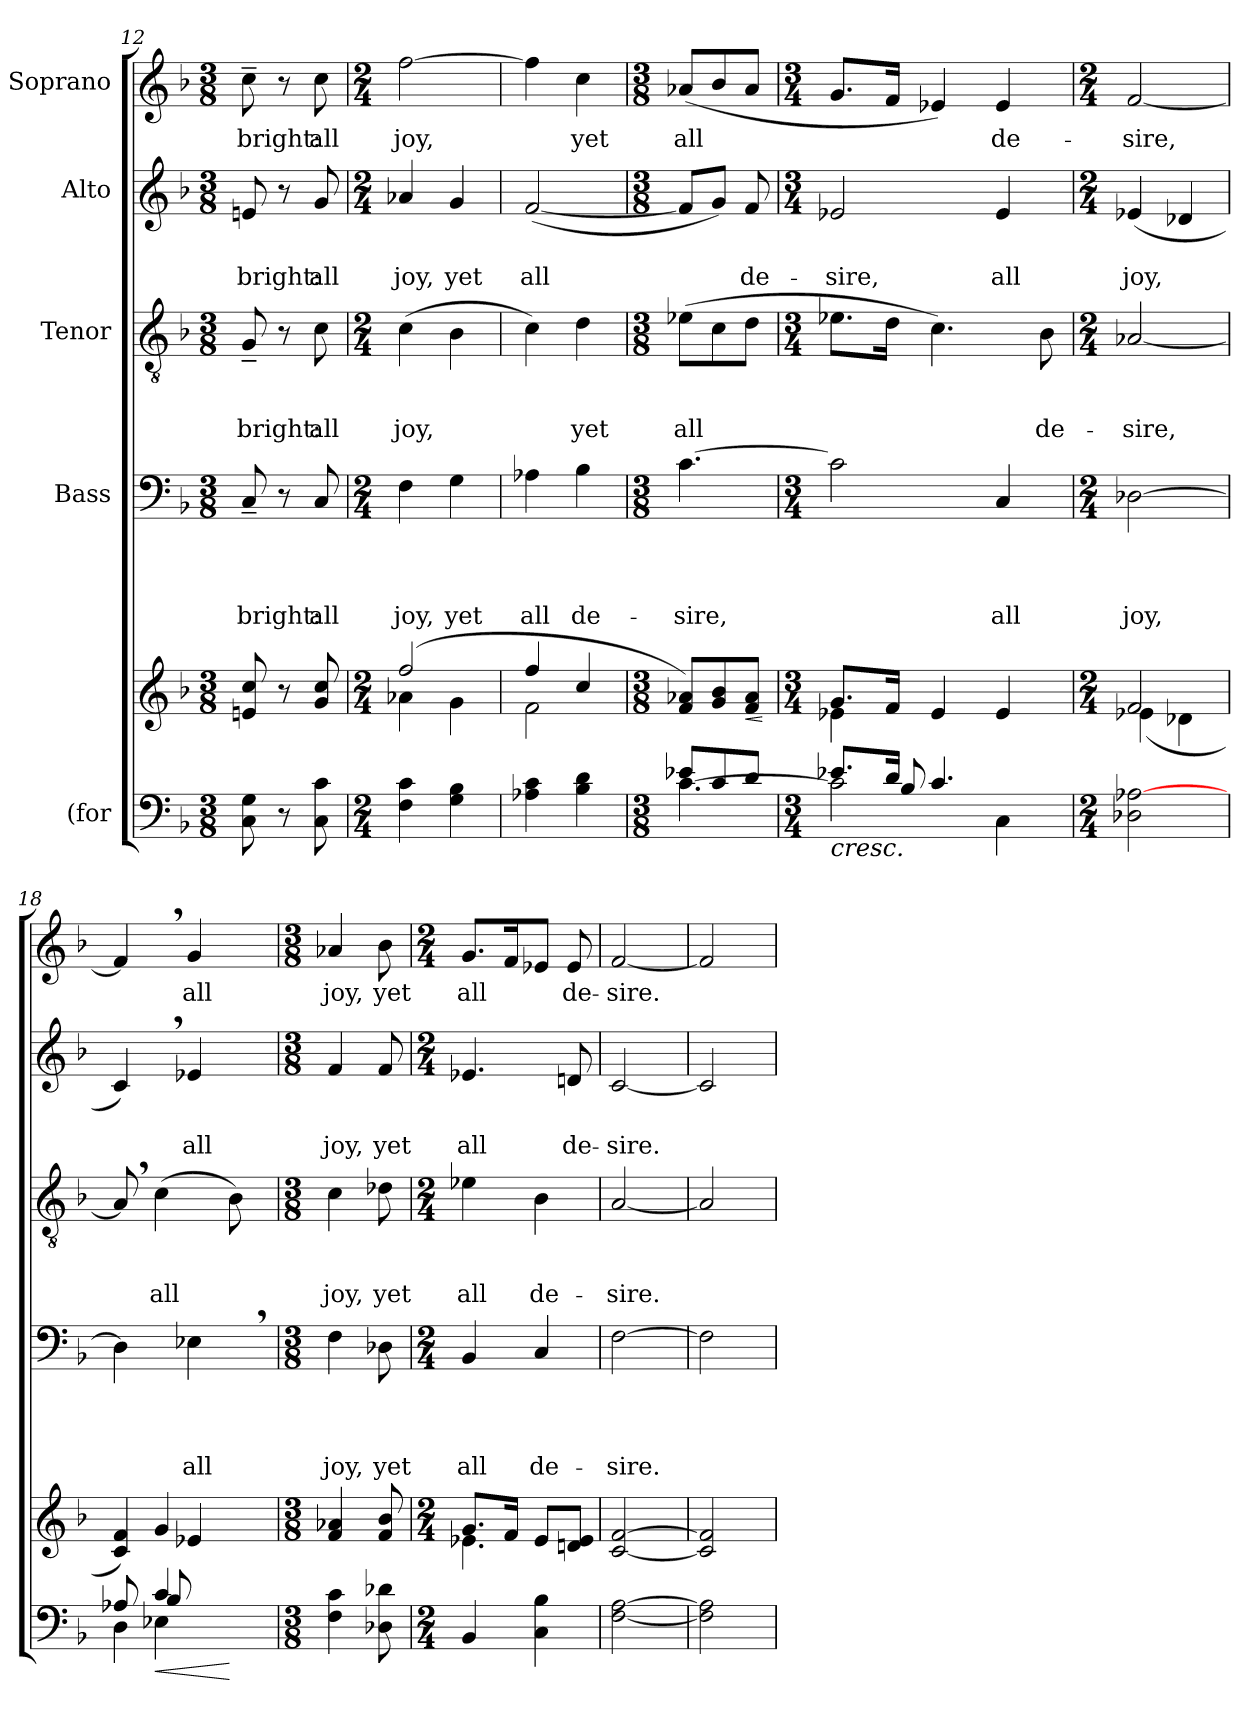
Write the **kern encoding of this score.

**kern	**kern	**dynam	**kern	**text	**text	**text	**text	**kern	**text	**text	**text	**kern	**text	**text	**kern	**text
*part5	*part5	*part5	*part4	*part4	*part4	*part4	*part4	*part3	*part3	*part3	*part3	*part2	*part2	*part2	*part1	*part1
*staff6	*staff5	*staff5/6	*staff4	*staff4	*staff4	*staff4	*staff4	*staff3	*staff3	*staff3	*staff3	*staff2	*staff2	*staff2	*staff1	*staff1
*I"(for	*	*	*I"Bass	*	*	*	*	*I"Tenor	*	*	*	*I"Alto	*	*	*I"Soprano	*
!!LO:PB:g=z
*clefF4	*clefG2	*	*clefF4	*	*	*	*	*clefGv2	*	*	*	*clefG2	*	*	*clefG2	*
*k[b-]	*k[b-]	*	*k[b-]	*	*	*	*	*k[b-]	*	*	*	*k[b-]	*	*	*k[b-]	*
*F:	*F:	*	*F:	*	*	*	*	*F:	*	*	*	*F:	*	*	*F:	*
*M3/8	*M3/8	*	*M3/8	*	*	*	*	*M3/8	*	*	*	*M3/8	*	*	*M3/8	*
=12	=12	=12	=12	=12	=12	=12	=12	=12	=12	=12	=12	=12	=12	=12	=12	=12
!	!	!	!	!	!	!	!LO:LY:b	!	!	!	!LO:LY:b	!	!	!LO:LY:b	!	!LO:LY:b
8C\ 8G\	8en/ 8cc/	.	8C~</	.	.	.	bright:	8G~</	.	.	bright:	8en/	.	bright:	8cc~>\	bright:
8r	8r	.	8r	.	.	.	.	8r	.	.	.	8r	.	.	8r	.
!	!	!	!	!	!	!	!LO:LY:b	!	!	!	!LO:LY:b	!	!	!LO:LY:b	!	!LO:LY:b
8C\ 8c\	8g/ 8cc/	.	8C/	.	.	.	all	8c\	.	.	all	8g/	.	all	8cc\	all
=13	=13	=13	=13	=13	=13	=13	=13	=13	=13	=13	=13	=13	=13	=13	=13	=13
*M2/4	*M2/4	*	*M2/4	*	*	*	*	*M2/4	*	*	*	*M2/4	*	*	*M2/4	*
*	*^	*	*	*	*	*	*	*	*	*	*	*	*	*	*	*
!	!	!	!	!	!	!	!	!LO:LY:b	!	!	!	!LO:LY:b	!	!	!LO:LY:b	!	!LO:LY:b
4F\ 4c\	(2ff/	4a-X\	.	4F\	.	.	.	joy,	(>4c\	.	.	joy,	4a-X/	.	joy,	[>2ff\	joy,
!	!	!	!	!	!	!	!	!LO:LY:b	!	!	!	!	!	!	!LO:LY:b	!	!
4G\ 4B-\	.	4g\	.	4G\	.	.	.	yet	4B-\	.	.	.	4g/	.	yet	.	.
=14	=14	=14	=14	=14	=14	=14	=14	=14	=14	=14	=14	=14	=14	=14	=14	=14	=14
!	!	!	!	!	!	!	!	!LO:LY:b	!	!	!	!	!	!	!LO:LY:b	!	!
4A-X\ 4c\	(<2f\	4ff/)	.	4A-X\	.	.	.	all	4c\)	.	.	.	(<[<2f/	.	all	4ff\]	.
!	!	!	!	!	!	!	!	!LO:LY:b	!	!	!	!LO:LY:b	!	!	!	!	!LO:LY:b
4B-\ 4d\	.	4cc/	.	4B-\	.	.	.	de-	4d\	.	.	yet	.	.	.	4cc\	yet
*	*v	*v	*	*	*	*	*	*	*	*	*	*	*	*	*	*	*
=15	=15	=15	=15	=15	=15	=15	=15	=15	=15	=15	=15	=15	=15	=15	=15	=15
*M3/8	*M3/8	*	*M3/8	*	*	*	*	*M3/8	*	*	*	*M3/8	*	*	*M3/8	*
*^	*^	*	*	*	*	*	*	*	*	*	*	*	*	*	*	*
!	!	!	!	!	!	!	!	!	!LO:LY:b	!	!	!	!LO:LY:b	!	!	!	!	!LO:LY:b
*	*	*v	*v	*	*	*	*	*	*	*	*	*	*	*	*	*	*	*
[<4.c\	8e-X/L	8f/ 8a-X/L)	.	[>4.c\	.	.	.	-sire,	(>8e-X\L	.	.	all	8f/L]	.	.	(<8a-X/L	all
.	8c/	8g/ 8b-/	.	.	.	.	.	.	8c\	.	.	.	8g/J)	.	.	8b-/	.
!	!	!	!LO:HP:b	!	!	!	!	!	!	!	!	!	!	!	!LO:LY:b	!	!
.	8d/J	8f/ 8a-/J	<	.	.	.	.	.	8d\J	.	.	.	8f/	.	de-	8a-/J	.
*v	*v	*	*	*	*	*	*	*	*	*	*	*	*	*	*	*	*
.	.	[	.	.	.	.	.	.	.	.	.	.	.	.	.	.
=16	=16	=16	=16	=16	=16	=16	=16	=16	=16	=16	=16	=16	=16	=16	=16	=16
*M3/4	*M3/4	*	*M3/4	*	*	*	*	*M3/4	*	*	*	*M3/4	*	*	*M3/4	*
!	!	!LO:HP:b=2	!	!	!	!	!	!	!	!	!	!	!	!LO:LY:b	!	!
*^	*^	*	*	*	*	*	*	*	*	*	*	*	*	*	*	*
*	*^	*	*^	*	*	*	*	*	*	*	*	*	*	*	*	*	*	*
2c\]	8.e-X/L	8.ryy	16ryy	4e-X\	8.g/L	<	2c\]	.	.	.	.	8.e-X\L	.	.	.	2e-X/	.	-sire,	8.g/L	.
.	.	.	2ryy	.	.	.	.	.	.	.	.	.	.	.	.	.	.	.	.	.
.	16d/Jk	8B-/	.	.	16f/Jk	.	.	.	.	.	.	16d\Jk	.	.	.	.	.	.	16f/Jk	.
.	4.c/	.	.	2ryy	4e-/	.	.	.	.	.	.	4.c\)	.	.	.	.	.	.	4e-X/)	.
.	.	4..ryy	.	.	.	.	.	.	.	.	.	.	.	.	.	.	.	.	.	.
!	!	!	!	!	!	!	!	!	!	!	!LO:LY:b	!	!	!	!	!	!	!LO:LY:b	!	!LO:LY:b
4C\	.	.	.	.	4e-/	.	4C/	.	.	.	all	.	.	.	.	4e-/	.	all	4e-/	de-
.	.	.	8.ryy	.	.	.	.	.	.	.	.	.	.	.	.	.	.	.	.	.
!	!	!	!	!	!	!	!	!	!	!	!	!	!	!	!LO:LY:b	!	!	!	!	!
.	8ryy	.	.	.	.	.	.	.	.	.	.	8B-\	.	.	de-	.	.	.	.	.
*v	*v	*v	*	*	*	*	*	*	*	*	*	*	*	*	*	*	*	*	*	*
*	*v	*v	*v	*	*	*	*	*	*	*	*	*	*	*	*	*	*	*
=17	=17	=17	=17	=17	=17	=17	=17	=17	=17	=17	=17	=17	=17	=17	=17	=17
*M2/4	*M2/4	*	*M2/4	*	*	*	*	*M2/4	*	*	*	*M2/4	*	*	*M2/4	*
*^	*^	*	*	*	*	*	*	*	*	*	*	*	*	*	*	*
!	!	!	!	!	!	!	!	!	!LO:LY:b	!	!	!	!LO:LY:b	!	!	!LO:LY:b	!	!LO:LY:b
*v	*v	*	*	*	*	*	*	*	*	*	*	*	*	*	*	*	*	*
2D-X\ [>2A-X\	2f/	(>4e-X\	.	[>2D-X\	.	.	.	joy,	[<2A-X/	.	.	-sire,	(<4e-X/	.	joy,	[<2f/	-sire,
.	.	4d-X\	.	.	.	.	.	.	.	.	.	.	4d-X/	.	.	.	.
=18	=18	=18	=18	=18	=18	=18	=18	=18	=18	=18	=18	=18	=18	=18	=18	=18	=18
*^	*	*	*	*	*	*	*	*	*	*	*	*	*	*	*	*	*
*	*^	*	*	*	*	*	*	*	*	*	*	*	*	*	*	*	*	*
*	*	*^	*	*	*	*	*	*	*	*	*	*	*	*	*	*	*	*	*
4D\	8A-/	8ryy	8ryy	4c/ 4f/)	8ryy	.	4D-\]	.	.	.	.	8A-,>/]	.	.	.	4c,>/)	.	.	4f,>/]	.
!	!	!	!	!	!	!LO:HP:b=2	!	!	!	!	!	!	!	!	!LO:LY:b	!	!	!	!	!
.	4c/	4E-X\	8B-/	.	4g/	<	.	.	.	.	.	(>4c\	.	.	all	.	.	.	.	.
!	!	!	!	!	!	!	!	!	!	!	!LO:LY:b	!	!	!	!	!	!	!LO:LY:b	!	!LO:LY:b
16.ryy	.	.	8ryy	4e-X/	.	.	4E-X,>\	.	.	.	all	.	.	.	.	4e-X/	.	all	4g/	all
8ryy	.	.	.	.	.	.	.	.	.	.	.	.	.	.	.	.	.	.	.	.
.	16.ryy	16.ryy	32ryy	.	8ryy	[	.	.	.	.	.	8B-\)	.	.	.	.	.	.	.	.
.	.	.	16.ryy	.	.	.	.	.	.	.	.	.	.	.	.	.	.	.	.	.
32ryy	32ryy	32ryy	.	.	.	.	.	.	.	.	.	.	.	.	.	.	.	.	.	.
*v	*v	*v	*v	*	*	*	*	*	*	*	*	*	*	*	*	*	*	*	*	*
*	*v	*v	*	*	*	*	*	*	*	*	*	*	*	*	*	*	*
!!LO:LB:g=z
=19	=19	=19	=19	=19	=19	=19	=19	=19	=19	=19	=19	=19	=19	=19	=19	=19
*M3/8	*M3/8	*	*M3/8	*	*	*	*	*M3/8	*	*	*	*M3/8	*	*	*M3/8	*
*^	*	*	*	*	*	*	*	*	*	*	*	*	*	*	*	*
*	*^	*	*	*	*	*	*	*	*	*	*	*	*	*	*	*	*
!	!	!	!	!	!	!	!	!	!LO:LY:b	!	!	!	!LO:LY:b	!	!	!LO:LY:b	!	!LO:LY:b
*v	*v	*v	*	*	*	*	*	*	*	*	*	*	*	*	*	*	*	*
4F\ 4c\	4f/ 4a-X/	.	4F\	.	.	.	joy,	4c\	.	.	joy,	4f/	.	joy,	4a-X/	joy,
!	!	!	!	!	!	!	!LO:LY:b	!	!	!	!LO:LY:b	!	!	!LO:LY:b	!	!LO:LY:b
8D-X\ 8d-X\	8f/ 8b-/	[	8D-X\	.	.	.	yet	8d-X\	.	.	yet	8f/	.	yet	8b-\	yet
=20	=20	=20	=20	=20	=20	=20	=20	=20	=20	=20	=20	=20	=20	=20	=20	=20
*M2/4	*M2/4	*	*M2/4	*	*	*	*	*M2/4	*	*	*	*M2/4	*	*	*M2/4	*
*	*^	*	*	*	*	*	*	*	*	*	*	*	*	*	*	*
!	!	!	!	!	!	!	!	!LO:LY:b	!	!	!	!LO:LY:b	!	!	!LO:LY:b	!	!LO:LY:b
4BB-/	4.e-X\	8.g/L	.	4BB-/	.	.	.	all	4e-X\	.	.	all	4.e-X/	.	all	8.g/L	all
.	.	16f/Jk	.	.	.	.	.	.	.	.	.	.	.	.	.	16f/k	.
!	!	!	!	!	!	!	!	!LO:LY:b	!	!	!	!LO:LY:b	!	!	!	!	!
4C\ 4B-\	.	8e-/L	.	4C/	.	.	.	de-	4B-\	.	.	de-	.	.	.	8e-X/J	.
!	!	!	!	!	!	!	!	!	!	!	!	!	!	!	!LO:LY:b	!	!LO:LY:b
.	8ryy	8dn/ 8e-/J	.	.	.	.	.	.	.	.	.	.	8dn/	.	de-	8e-/	de-
=21	=21	=21	=21	=21	=21	=21	=21	=21	=21	=21	=21	=21	=21	=21	=21	=21	=21
!	!	!	!	!	!	!	!	!LO:LY:b	!	!	!	!LO:LY:b	!	!	!LO:LY:b	!	!LO:LY:b
*	*v	*v	*	*	*	*	*	*	*	*	*	*	*	*	*	*	*
[<2F\ [>2A\	[<2c/ [>2f/	.	[>2F\	.	.	.	-sire.	[<2A/	.	.	-sire.	[<2c/	.	-sire.	[<2f/	-sire.
=22	=22	=22	=22	=22	=22	=22	=22	=22	=22	=22	=22	=22	=22	=22	=22	=22
2F\] 2A\]	2c/] 2f/]	.	2F\]	.	.	.	.	2A/]	.	.	.	2c/]	.	.	2f/]	.
=	=	=	=	=	=	=	=	=	=	=	=	=	=	=	=	=
*-	*-	*-	*-	*-	*-	*-	*-	*-	*-	*-	*-	*-	*-	*-	*-	*-
